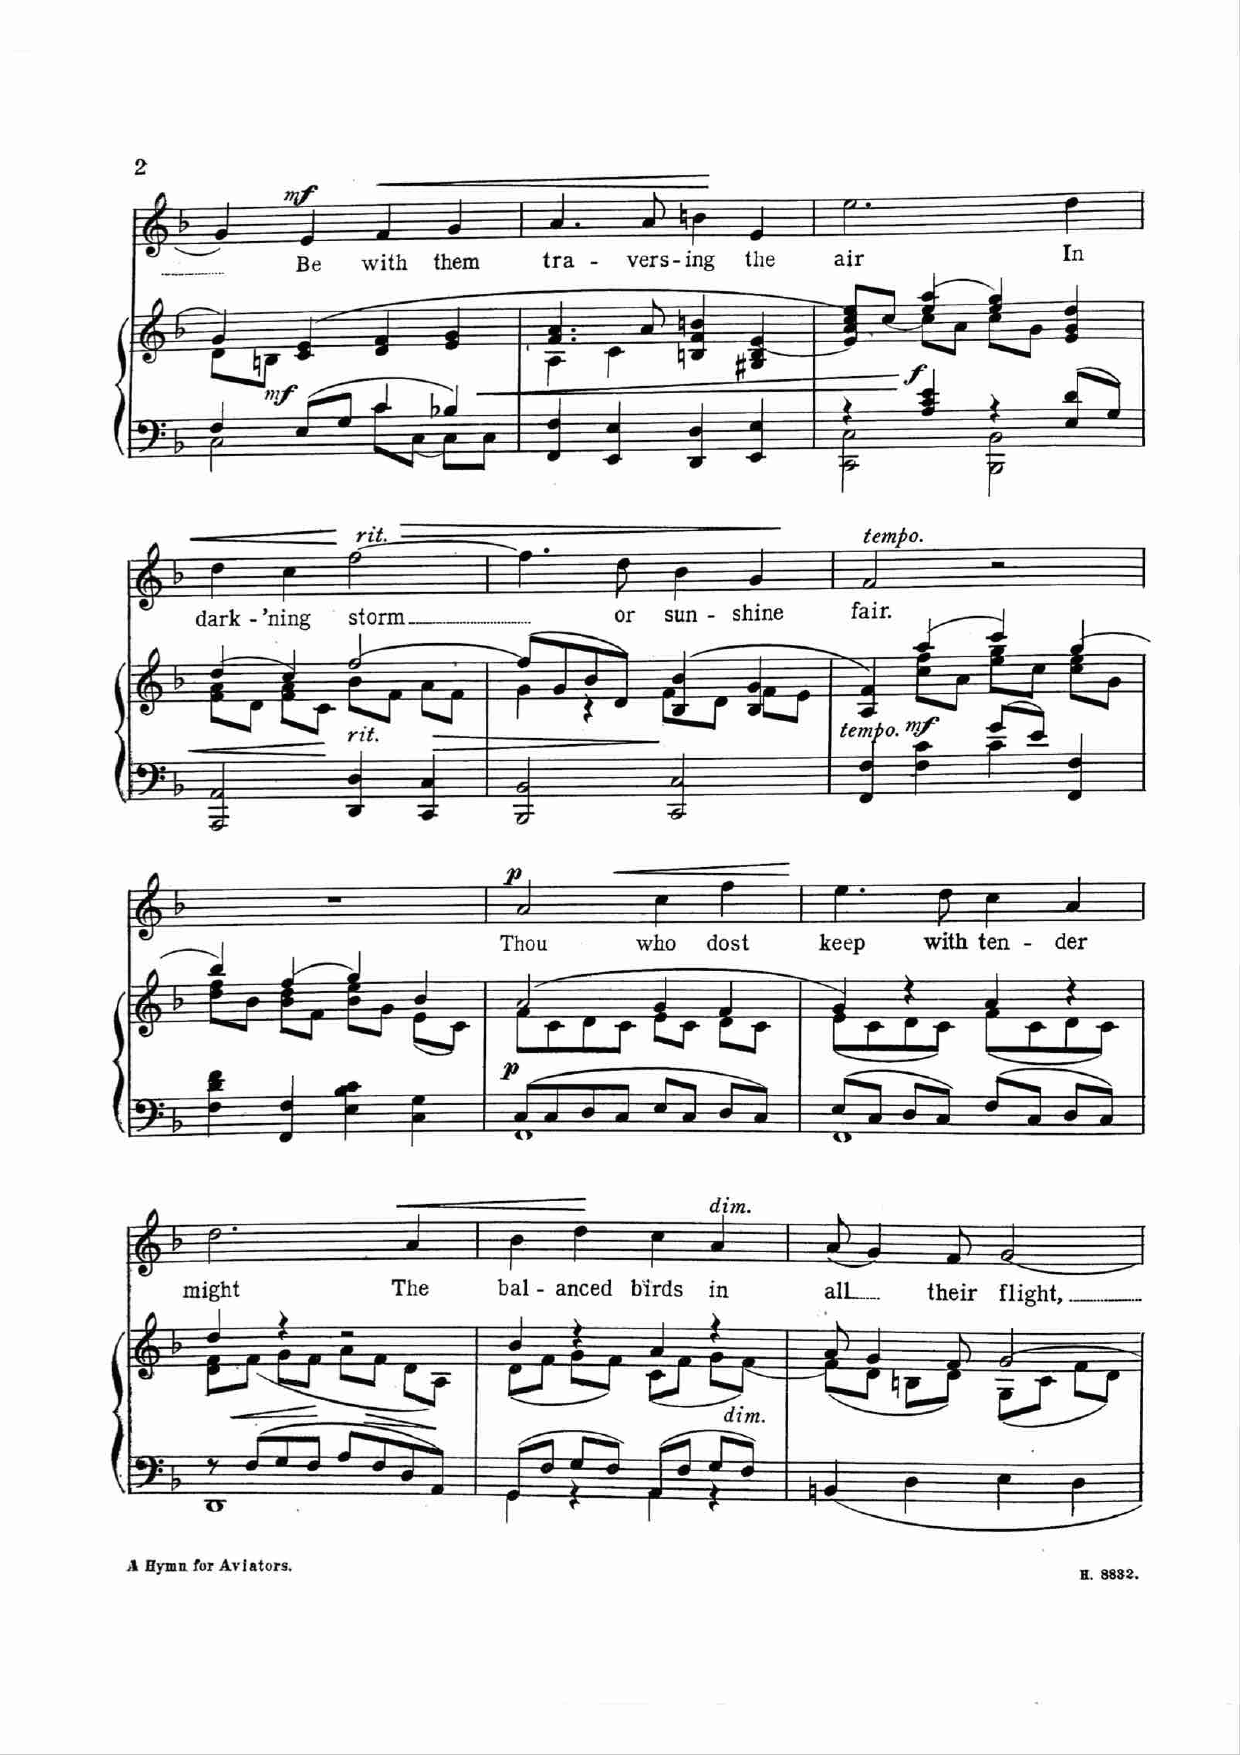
**kern	**kern	**dynam	**kern	**text	**dynam
*part2	*part2	*part2	*part1	*part1	*part1
*staff3	*staff2	*staff2/3	*staff1	*staff1	*staff1
*I"Piano	*	*	*I"Voice	*	*
*I'Pno	*	*	*	*	*
*clefF4	*clefG2	*	*clefG2	*	*
*k[b-]	*k[b-]	*	*k[b-]	*	*
*M4/4	*M4/4	*	*M4/4	*	*
=10	=10	=10	=10	=10	=10
*^	*^	*	*	*	*
4F/	2C\	4g/]	8d\L	.	4g/]	.	.
!	!	!	!	!LO:DY:b	!	!	!
.	.	.	8Bn\J	mf	.	.	.
!	!	!	!	!	!	!	!LO:DY:a
8E/L	.	(4c/ 4e/	2.ryy	.	4e/	Be	mf
8G/J	.	.	.	.	.	.	.
!	!	!	!	!	!	!	!LO:HP:b
4c/	8c\L	4d/ 4f/	.	.	4f/	with	<
.	[8C\J	.	.	.	.	.	.
!	!	!	!	!LO:HP:b	!	!	!
4B-X/	8C\L]	4e/ 4g/	.	<	4g/	them	.
.	8C\J	.	.	.	.	.	.
*v	*v	*	*	*	*	*	*
=11	=11	=11	=11	=11	=11	=11
4FF/ 4F/	4.f/ 4.a/	4A\	.	4.a/	tra-	.
4EE/ 4E/	.	4c\	.	.	.	.
.	8a/	.	.	8a/	-vers-	.
4DD/ 4D/	4Bn/ 4f/ 4bn/	2ryy	.	4bn\	-ing	[
4EE/ 4E/	4G#X/ 4B/ [<4e/	.	.	4e/	the	.
=12	=12	=12	=12	=12	=12	=12
*^	*	*	*	*	*	*
4r	2CC\ 2C\	8e/] 8a/ 8cc/ 8ee/L)	4ryy	.	2.ee\	air	.
.	.	[<8cc/J	.	.	.	.	.
!	!	!	!	!LO:DY:b	!	!	!
4A/ 4c/ 4e/	.	(4ee/ 4aa/	8cc\L]	f	.	.	.
.	.	.	8a\J	.	.	.	.
4r	2BBB-\ 2BB-\	4ee/ 4gg/)	8cc\L	.	.	.	.
.	.	.	8g\J	.	.	.	.
8E/ 8d/L	.	4e/ 4g/ 4dd/	4ryy	.	4dd\	In	.
8G/J	.	.	.	.	.	.	.
*v	*v	*	*	*	*	*	*
=13	=13	=13	=13	=13	=13	=13
!	!	!	!LO:HP:b	!	!	!LO:HP:b
2AAA/ 2AA/	(4dd/	8f\ 8a\L	<	4dd\	dark-	<
.	.	8d\J	.	.	.	.
.	4cc/)	8f\ 8a\L	.	4cc\	-’ning	.
.	.	8c\J	[	.	.	.
!	!	!	!	!LO:TX:i:t=rit.	!	!
!	!LO:TX:i:t=rit.	!	!	!	!	!
!	!	!	!	!	!	!LO:HP:n=1:b
4DD/ 4D/	[2ff/	8b-\L	.	[2ff\	storm	[ >
.	.	8f\J	.	.	.	.
!	!	!	!LO:HP:b	!	!	!
4CC/ 4C/	.	8a\L	>	.	.	.
.	.	8f\J	.	.	.	.
=14	=14	=14	=14	=14	=14	=14
2BBB-/ 2BB-/	(8ff/L]	4g\	.	4.ff\]	.	.
.	8g/	.	.	.	.	.
.	8b-/	4r	.	.	.	.
.	8d/J)	.	.	8dd\	or	.
2CC/ 2C/	(4B-/ 4b-/	8f\L	[	4b-\	sun-	.
.	.	8d\J	.	.	.	.
.	4B-/ 4g/	8f\L	.	4g/	-shine	.
.	.	8e\J	.	.	.	.
*	*v	*v	*	*	*	*
.	.	.	.	.	]
=15	=15	=15	=15	=15	=15
*^	*^	*	*	*	*
!	!	!	!	!	!LO:TX:a:B:t=tempo	!	!
!	!	!LO:TX:b:B:t=tempo	!	!	!	!	!
4FF/ 4F/	2ryy	4A/ 4f/)	4ryy	.	2f/	fair.	.
!	!	!	!	!LO:DY:b	!	!	!
4F\ 4c\	.	(4aa/	8cc\ 8ff\L	mf	.	.	.
.	.	.	8a\J	.	.	.	.
8g/L	4c\	4ccc/)	8ee\ 8gg\L	.	2r	.	.
8e/J	.	.	8cc\J	.	.	.	.
4FF/ 4F/	4ryy	(4gg/	8cc\ 8ee\L	.	.	.	.
.	.	.	8g\J	.	.	.	.
*v	*v	*	*	*	*	*	*
=16	=16	=16	=16	=16	=16	=16
4F\ 4d\ 4f\	4bb-/)	8dd\ 8ff\L	.	1r	.	.
.	.	8b-\J	.	.	.	.
4FF/ 4F/	(4ff/	8b-\ 8dd\L	.	.	.	.
.	.	8f\J	.	.	.	.
4E\ 4B-\ 4c\	4gg/)	8b-\ 8ee\L	.	.	.	.
.	.	8g\J	.	.	.	.
4C\ 4G\	4b-/	(8e\L	.	.	.	.
.	.	8c\J)	.	.	.	.
=17	=17	=17	=17	=17	=17	=17
*^	*	*	*	*	*	*
!	!	!	!	!LO:DY:b	!	!	!LO:HP:b
!	!	!	!	!	!	!	!LO:DY:n=1:a
8C/L	1FF	(2a/	8f\L	p	2a/	Thou	< p
8C/	.	.	8c\	.	.	.	.
8D/	.	.	8d\	.	.	.	.
8C/J	.	.	8c\J	.	.	.	.
8E/L	.	4g/	8e\L	.	4cc\	who	.
8C/J	.	.	8c\J	.	.	.	.
8D/L	.	4f/	8d\L	.	4ff\	dost	.
8C/J	.	.	8c\J	.	.	.	.
*v	*v	*	*	*	*	*	*
*	*v	*v	*	*	*	*
.	.	.	.	.	[
=18	=18	=18	=18	=18	=18
*^	*^	*	*	*	*
8E/L	1FF	4g/)	(8e\L	.	4.ee\	keep	.
8C/J	.	.	8c\	.	.	.	.
8D/L	.	4r	8d\	.	.	.	.
8C/J	.	.	8c\J)	.	8dd\	with	.
8F/L	.	4a/	(8f\L	.	4cc\	ten-	.
8C/J	.	.	8c\	.	.	.	.
8D/L	.	4r	8d\	.	4a/	-der	.
8C/J	.	.	8c\J)	.	.	.	.
=19	=19	=19	=19	=19	=19	=19	=19
8r	1DD	4dd/	8d\ 8f\L	.	2.dd\	might	.
8F/L	.	.	(8f\J	.	.	.	.
8G/	.	4r	8g\L	.	.	.	.
8F/J	.	.	8f\J	]	.	.	.
8A/L	.	2r	8a\L	.	.	.	.
8F/	.	.	8f\J	.	.	.	.
!	!	!	!	!	!	!	!LO:HP:b
8D/	.	.	8d\L	.	4a/	The	<
8AA/J	.	.	8A\J)	.	.	.	.
=20	=20	=20	=20	=20	=20	=20	=20
8GG/L	4GG\	4b-/	(8d\L	.	4b-\	bal-	.
8F/J	.	.	8f\J	.	.	.	.
8G/L	4r	4r	8g\L	.	4dd\	-anced	[
8F/J	.	.	8f\J)	.	.	.	.
8AA/L	4AA\	4a/	(8c\L	.	4cc\	birds	.
8F/J	.	.	8f\J	.	.	.	.
!	!	!	!	!	!LO:TX:a:i:t=dim.	!	!
!	!	!LO:TX:b:i:t=dim.	!	!	!	!	!
8G/L	4r	4r	8g\L	.	4a/	in	.
8F/J	.	.	[8f\J)	.	.	.	.
*v	*v	*	*	*	*	*	*
=21	=21	=21	=21	=21	=21	=21
4BBn/	8a/	(8f\L]	.	(8a/	all	.
.	4g/	8d\J	.	4g/)	.	.
4D\	.	8Bn\L	.	.	.	.
.	8f/	8d\J)	.	8f/	their	.
4E\	[2g/	(8G\L	.	[2g/	flight,	.
.	.	8c\J	.	.	.	.
4D\	.	8f\L	.	.	.	.
.	.	8d\J)	.	.	.	.
*	*v	*v	*	*	*	*
=	=	=	=	=	=
*-	*-	*-	*-	*-	*-
